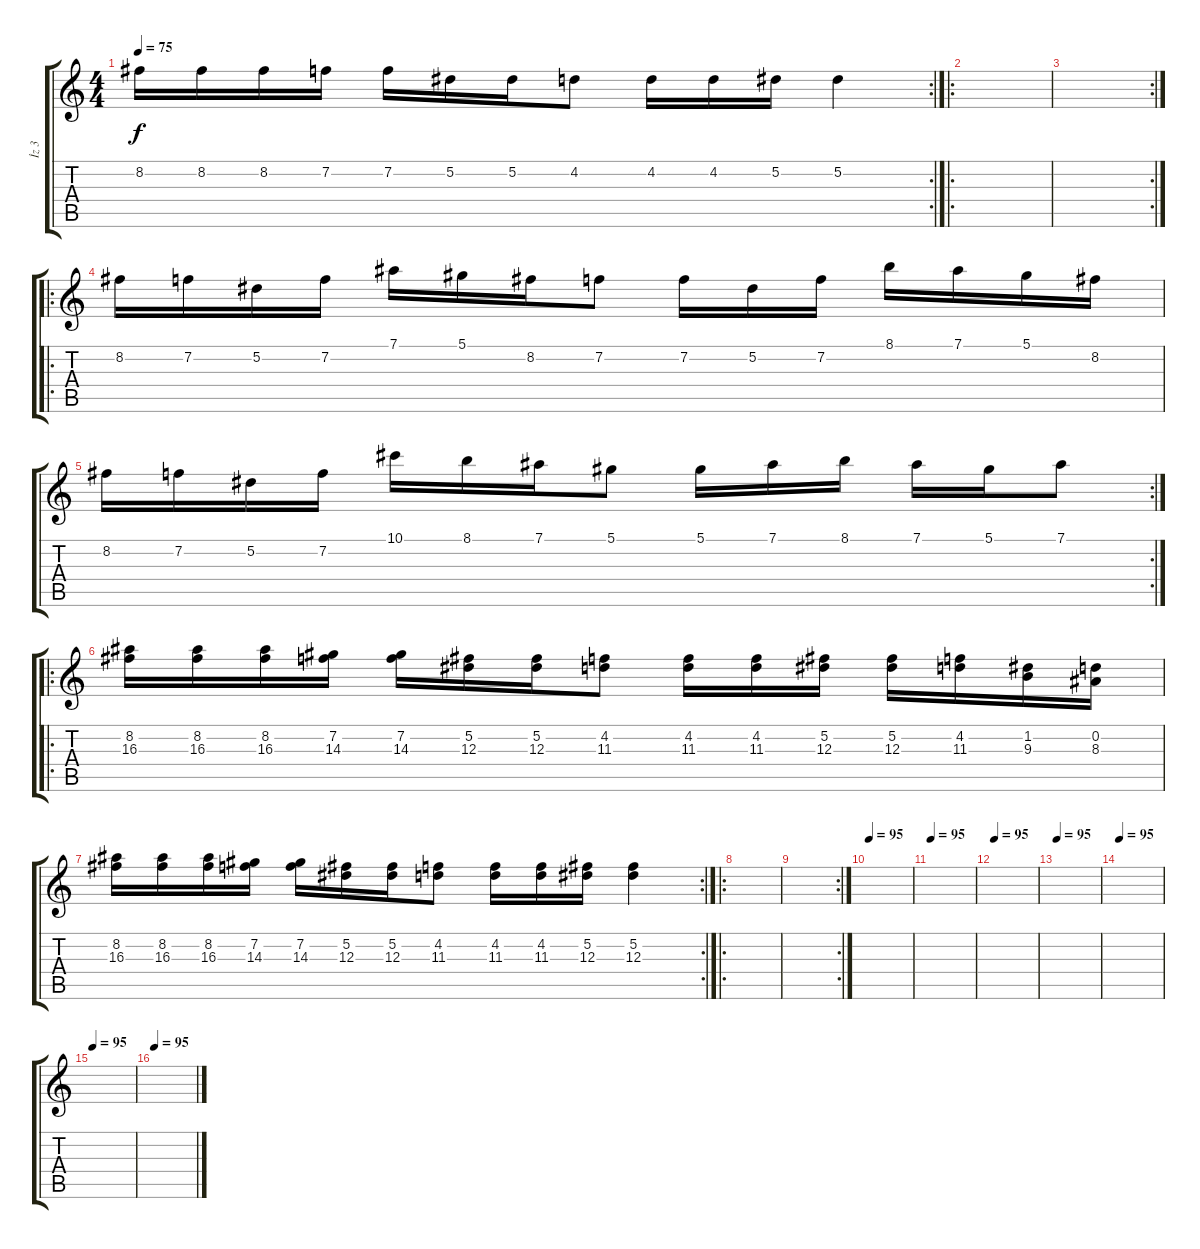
\track ("İz 3" "İz 3") {instrument overdrivenguitar}
\staff {score tabs}
\tuning (Eb4 Bb3 Gb3 Db3 Ab2 Eb2) {hide}
\rc 2
\ts (4 4)
\tempo 75
\clef g2
\ks c
8.2.16{dy f} 8.2.16 8.2.16 7.2.16 7.2.16 5.2.16 5.2.16 4.2.8 4.2.16 4.2.16 5.2.16 5.2.4 |
\ro
|
\rc 2
|
\ro
8.2.16 7.2.16 5.2.16 7.2.16 7.1.16 5.1.16 8.2.16 7.2.8 7.2.16 5.2.16 7.2.16 8.1.16 7.1.16 5.1.16 8.2.16 |
\rc 2
8.2.16 7.2.16 5.2.16 7.2.16 10.1.16 8.1.16 7.1.16 5.1.8 5.1.16 7.1.16 8.1.16 7.1.16 5.1.16 7.1.8 |
\ro
(8.2 16.3).16 (8.2 16.3).16 (8.2 16.3).16 (7.2 14.3).16 (7.2 14.3).16 (5.2 12.3).16 (5.2 12.3).16 (4.2 11.3).8 (4.2 11.3).16 (4.2 11.3).16 (5.2 12.3).16 (5.2 12.3).16 (4.2 11.3).16 (1.2 9.3).16 (0.2 8.3).16 |
\rc 2
(8.2 16.3).16 (8.2 16.3).16 (8.2 16.3).16 (7.2 14.3).16 (7.2 14.3).16 (5.2 12.3).16 (5.2 12.3).16 (4.2 11.3).8 (4.2 11.3).16 (4.2 11.3).16 (5.2 12.3).16 (5.2 12.3).4 |
\ro
|
\rc 2
|
\tempo 95
|
\tempo 95
|
\tempo 95
|
\tempo 95
|
\tempo 95
|
\tempo 95
|
\tempo 95
